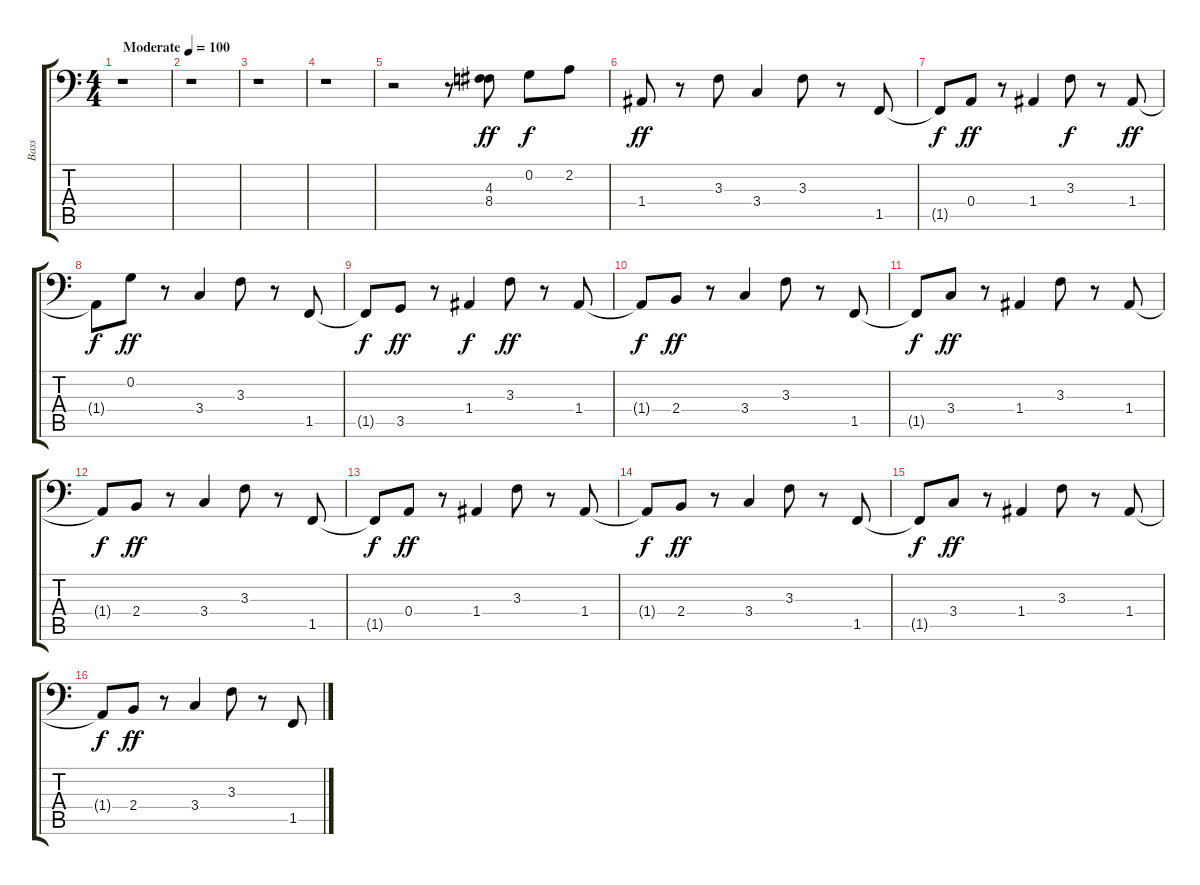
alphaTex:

\track ("Bass" "Bass") {instrument electricbasspick}
\staff {score tabs}
\tuning (C3 G2 D2 A1 E1 B0) {hide}
\ts (4 4)
\tempo (100 "Moderate")
\clef f4
\ks c
r.1{dy ff instrument electricbasspick} |
r.1 |
r.1 |
r.1 |
r.2 r.8 (4.3 8.4).8 0.2.8{dy f} 2.2.8 |
1.4.8{dy ff} r.8 3.3.8 3.4.4 3.3.8 r.8 1.5.8 |
1.5{t}.8{dy f} 0.4.8{dy ff} r.8 1.4.4 3.3.8{dy f} r.8 1.4.8{dy ff} |
1.4{t}.8{dy f} 0.2.8{dy ff} r.8 3.4.4 3.3.8 r.8 1.5.8 |
1.5{t}.8{dy f} 3.5.8{dy ff} r.8 1.4.4{dy f} 3.3.8{dy ff} r.8 1.4.8 |
1.4{t}.8{dy f} 2.4.8{dy ff} r.8 3.4.4 3.3.8 r.8 1.5.8 |
1.5{t}.8{dy f} 3.4.8{dy ff} r.8 1.4.4 3.3.8 r.8 1.4.8 |
1.4{t}.8{dy f} 2.4.8{dy ff} r.8 3.4.4 3.3.8 r.8 1.5.8 |
1.5{t}.8{dy f} 0.4.8{dy ff} r.8 1.4.4 3.3.8 r.8 1.4.8 |
1.4{t}.8{dy f} 2.4.8{dy ff} r.8 3.4.4 3.3.8 r.8 1.5.8 |
1.5{t}.8{dy f} 3.4.8{dy ff} r.8 1.4.4 3.3.8 r.8 1.4.8 |
1.4{t}.8{dy f} 2.4.8{dy ff} r.8 3.4.4 3.3.8 r.8 1.5.8
